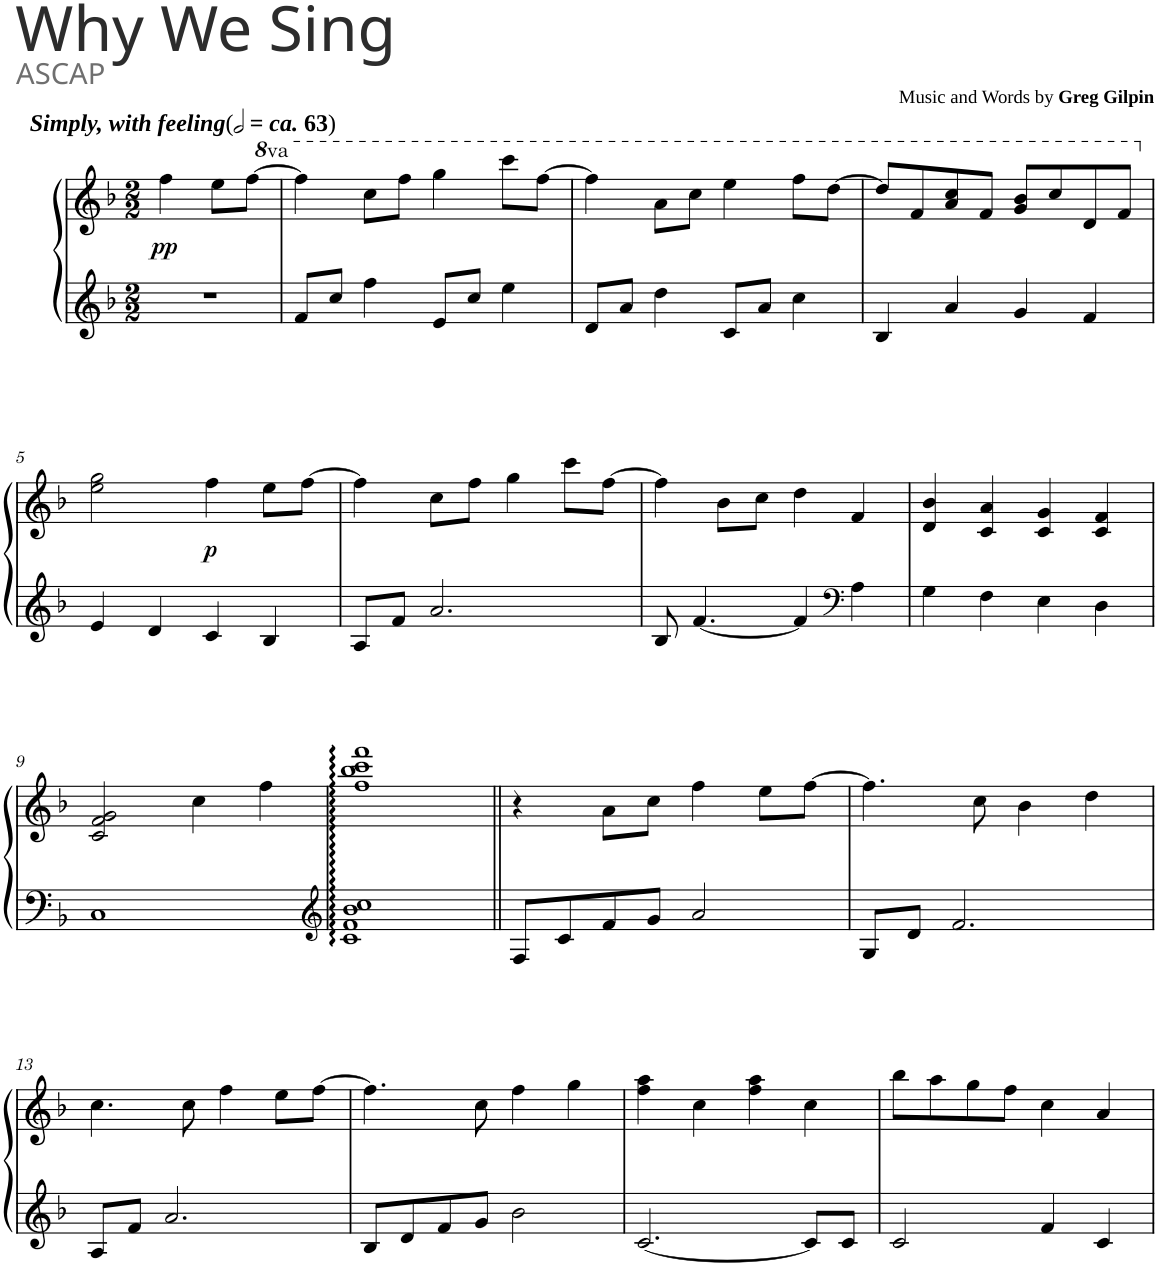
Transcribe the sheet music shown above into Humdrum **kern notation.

**kern	**kern	**dynam
*part1	*part1	*part1
*staff2	*staff1	*staff1/2
*I"Piano	*	*
*I'Pno.	*	*
*clefG2	*clefG2	*
*k[b-]	*k[b-]	*
*M2/2	*M2/2	*
*	*8va	*
=1	=1	=1
!	!LO:TX:a:Bi:t=Simply, with feeling	!
!	!LO:TX:a:t=(	!
!	!LO:TX:a:Bi:t=ca.	!
!	!LO:TX:a:t=63	!
!	!LO:TX:a:t=)	!
!	!	!LO:DY:b
1r	4fff\	pp
.	8eee\L	.
.	[8fff\J	.
.	2ryy	.
=2	=2	=2
8f/L	4fff\]	.
8cc/J	.	.
4ff\	8ccc\L	.
.	8fff\J	.
8e/L	4ggg\	.
8cc/J	.	.
4ee\	8cccc\L	.
.	[8fff\J	.
=3	=3	=3
8d/L	4fff\]	.
8a/J	.	.
4dd\	8aa\L	.
.	8ccc\J	.
8c/L	4eee\	.
8a/J	.	.
4cc\	8fff\L	.
.	[8ddd\J	.
=4	=4	=4
4B-/	8ddd/L]	.
.	8ff/	.
4a/	8aa/ 8ccc/	.
.	8ff/J	.
4g/	8gg/ 8bb-/L	.
.	8ccc/	.
4f/	8dd/	.
.	8ff/J	.
!!LO:LB:g=z
=5	=5	=5
*	*X8va	*
4e/	2ee\ 2gg\	.
4d/	.	.
!	!	!LO:DY:b
4c/	4ff\	p
4B-/	8ee\L	.
.	[8ff\J	.
=6	=6	=6
8A/L	4ff\]	.
8f/J	.	.
2.a/	8cc\L	.
.	8ff\J	.
.	4gg\	.
.	8ccc\L	.
.	[8ff\J	.
=7	=7	=7
8B-/	4ff\]	.
[4.f/	.	.
.	8b-\L	.
.	8cc\J	.
4f/]	4dd\	.
*clefF4	*	*
4A\	4f/	.
=8	=8	=8
4G\	4d/ 4b-/	.
4F\	4c/ 4a/	.
4E\	4c/ 4g/	.
4D\	4c/ 4f/	.
!!LO:LB:g=z
=9	=9	=9
1C	2c/ 2f/ 2g/	.
.	4cc\	.
.	4ff\	.
=10	=10	=10
*clefG2	*	*
*^	*	*
1c:: 1f:: 1b-:: 1cc::	1c: 1f: 1b-: 1cc: 1ff: 1bb-: 1ccc: 1fff:	1ff::;< 1bb-::;< 1ccc::;< 1fff::;<	.
*v	*v	*	*
=11||	=11||	=11||
8F/L	4r	.
8c/	.	.
8f/	8a\L	.
8g/J	8cc\J	.
2a/	4ff\	.
.	8ee\L	.
.	[8ff\J	.
=12	=12	=12
8G/L	4.ff\]	.
8d/J	.	.
2.f/	.	.
.	8cc\	.
.	4b-\	.
.	4dd\	.
!!LO:LB:g=z
=13	=13	=13
8A/L	4.cc\	.
8f/J	.	.
2.a/	.	.
.	8cc\	.
.	4ff\	.
.	8ee\L	.
.	[8ff\J	.
=14	=14	=14
8B-/L	4.ff\]	.
8d/	.	.
8f/	.	.
8g/J	8cc\	.
2b-\	4ff\	.
.	4gg\	.
=15	=15	=15
[2.c/	4ff\ 4aa\	.
.	4cc\	.
.	4ff\ 4aa\	.
8c/L]	4cc\	.
8c/J	.	.
=16	=16	=16
2c/	8bb-\L	.
.	8aa\	.
.	8gg\	.
.	8ff\J	.
4f/	4cc\	.
4c/	4a/	.
=	=	=
*-	*-	*-
